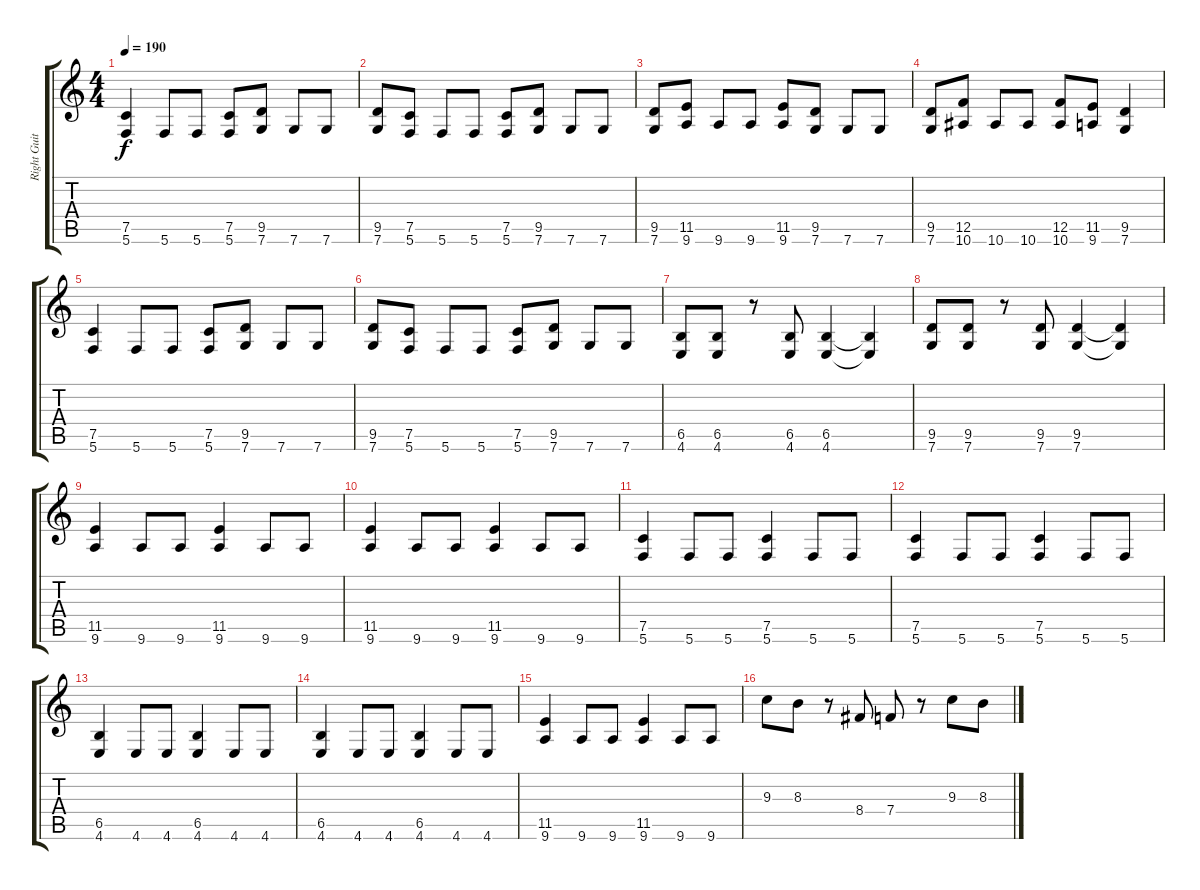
\track ("Right Guitar" "Right Guit") {instrument distortionguitar}
\staff {score tabs}
\tuning (C4 G3 Eb3 Bb2 F2 C2) {hide}
\ts (4 4)
\tempo 190
\clef g2
\ks c
(7.5 5.6).4{dy f} 5.6.8 5.6.8 (7.5 5.6).8 (9.5 7.6).8 7.6.8 7.6.8 |
(9.5 7.6).8 (7.5 5.6).8 5.6.8 5.6.8 (7.5 5.6).8 (9.5 7.6).8 7.6.8 7.6.8 |
(9.5 7.6).8 (11.5 9.6).8 9.6.8 9.6.8 (11.5 9.6).8 (9.5 7.6).8 7.6.8 7.6.8 |
(9.5 7.6).8 (12.5 10.6).8 10.6.8 10.6.8 (12.5 10.6).8 (11.5 9.6).8 (9.5 7.6).4 |
(7.5 5.6).4 5.6.8 5.6.8 (7.5 5.6).8 (9.5 7.6).8 7.6.8 7.6.8 |
(9.5 7.6).8 (7.5 5.6).8 5.6.8 5.6.8 (7.5 5.6).8 (9.5 7.6).8 7.6.8 7.6.8 |
(6.5 4.6).8 (6.5 4.6).8 r.8 (6.5 4.6).8 (6.5 4.6).4 (6.5{t} 4.6{t}).4 |
(9.5 7.6).8 (9.5 7.6).8 r.8 (9.5 7.6).8 (9.5 7.6).4 (9.5{t} 7.6{t}).4 |
(11.5 9.6).4 9.6.8 9.6.8 (11.5 9.6).4 9.6.8 9.6.8 |
(11.5 9.6).4 9.6.8 9.6.8 (11.5 9.6).4 9.6.8 9.6.8 |
(7.5 5.6).4 5.6.8 5.6.8 (7.5 5.6).4 5.6.8 5.6.8 |
(7.5 5.6).4 5.6.8 5.6.8 (7.5 5.6).4 5.6.8 5.6.8 |
(6.5 4.6).4 4.6.8 4.6.8 (6.5 4.6).4 4.6.8 4.6.8 |
(6.5 4.6).4 4.6.8 4.6.8 (6.5 4.6).4 4.6.8 4.6.8 |
(11.5 9.6).4 9.6.8 9.6.8 (11.5 9.6).4 9.6.8 9.6.8 |
9.3.8 8.3.8 r.8 8.4.8 7.4.8 r.8 9.3.8 8.3.8
